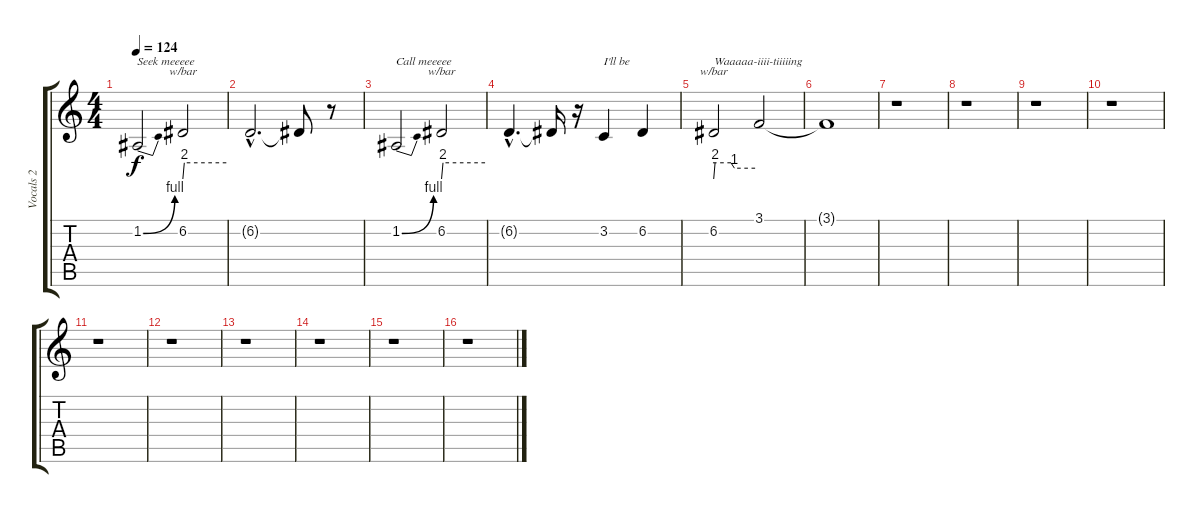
\track ("Vocals 2" "Vocals 2") {instrument oboe}
\staff {score tabs}
\tuning (D4 A3 F3 C3 G2 C2) {hide}
\ts (4 4)
\tempo 124
\clef g2
\ks c
1.2{be (bend 0 0 60 4)}.2{txt "Seek meeeee" dy f} 6.2.2{tbe (custom default 0 0 2 8 60 8)} |
6.2{hac t}.2{d} 6.2{t}.8 r.8 |
1.2{be (bend 0 0 60 4)}.2{txt "Call meeeee"} 6.2.2{tbe (custom default 0 0 2 8 60 8)} |
6.2{hac t}.4{d} 6.2{t}.16 r.16 3.2.4{txt "I'll be"} 6.2.4 |
6.2.2{tbe (custom default 0 0 2 8 25 8 30 4 60 4) txt "Waaaaa-iiii-tiiiiing"} 3.1.2 |
3.1{t}.1 |
r.1 |
r.1 |
r.1 |
r.1 |
r.1 |
r.1 |
r.1 |
r.1 |
r.1 |
r.1
